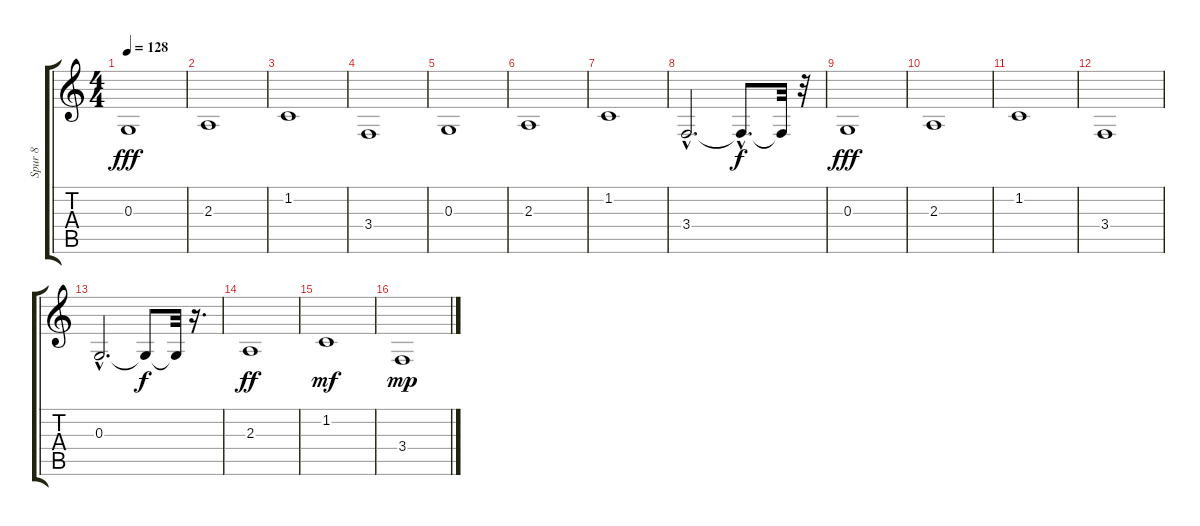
\track ("Spur 8" "Spur 8") {instrument stringensemble2}
\staff {score tabs}
\tuning (E4 B3 G3 D3 A2 E2) {hide}
\ts (4 4)
\tempo 128
\clef g2
\ks c
0.3.1{dy fff} |
2.3.1 |
1.2.1 |
3.4.1 |
0.3.1 |
2.3.1 |
1.2.1 |
3.4{hac}.2{d} 3.4{hac t}.8{d dy f} 3.4{t}.32 r.32 |
0.3.1{dy fff} |
2.3.1 |
1.2.1 |
3.4.1 |
0.3{hac}.2{d} 0.3{t}.8{dy f} 0.3{t}.32 r.16{d} |
2.3.1{dy ff} |
1.2.1{dy mf} |
3.4.1{dy mp}
